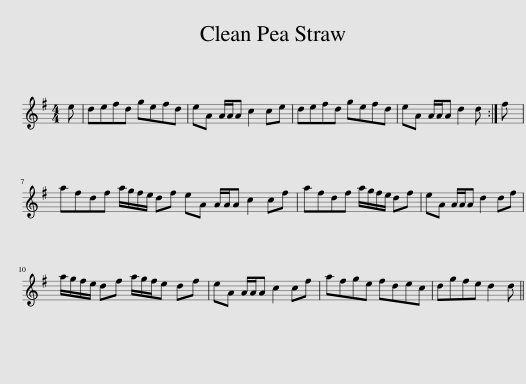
X:1
L:1/8
M:4/4
I:linebreak $
K:G
V:1 treble
V:1
 e | defd gefd | eA A/A/A c2 ce | defd gefd | eA A/A/A d2 d :| %5
 f |$ afdf a/g/f/e/ df eA A/A/A c2 cf | afdf a/g/f/e/ df | eA A/A/A d2 df |$ a/g/f/e/ df a/g/f/e df | %10
 eA A/A/A c2 cf | afge fdec | dgfe d2 d || %13
